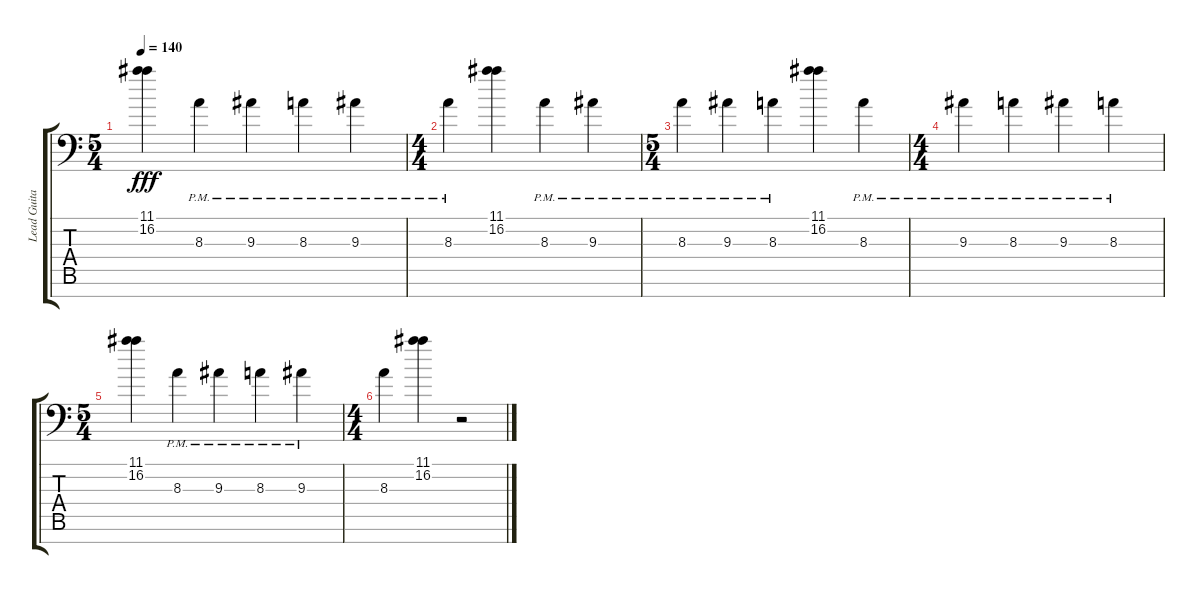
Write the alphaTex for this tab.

\track ("Lead Guitar" "Lead Guita") {instrument distortionguitar}
\staff {score tabs}
\tuning (Bb3 Gb3 Db3 Ab2 Eb2 Bb1 F1) {hide}
\ts (5 4)
\tempo 140
\clef f4
\ks c
(11.1 16.2).4{dy fff} 8.3{pm}.4 9.3{pm}.4 8.3{pm}.4 9.3{pm}.4 |
\ts (4 4)
8.3{pm}.4 (11.1 16.2).4 8.3{pm}.4 9.3{pm}.4 |
\ts (5 4)
8.3{pm}.4 9.3{pm}.4 8.3{pm}.4 (11.1 16.2).4 8.3{pm}.4 |
\ts (4 4)
9.3{pm}.4 8.3{pm}.4 9.3{pm}.4 8.3{pm}.4 |
\ts (5 4)
(11.1 16.2).4 8.3{pm}.4 9.3{pm}.4 8.3{pm}.4 9.3{pm}.4 |
\ts (4 4)
8.3.4 (11.1 16.2).4 r.2
